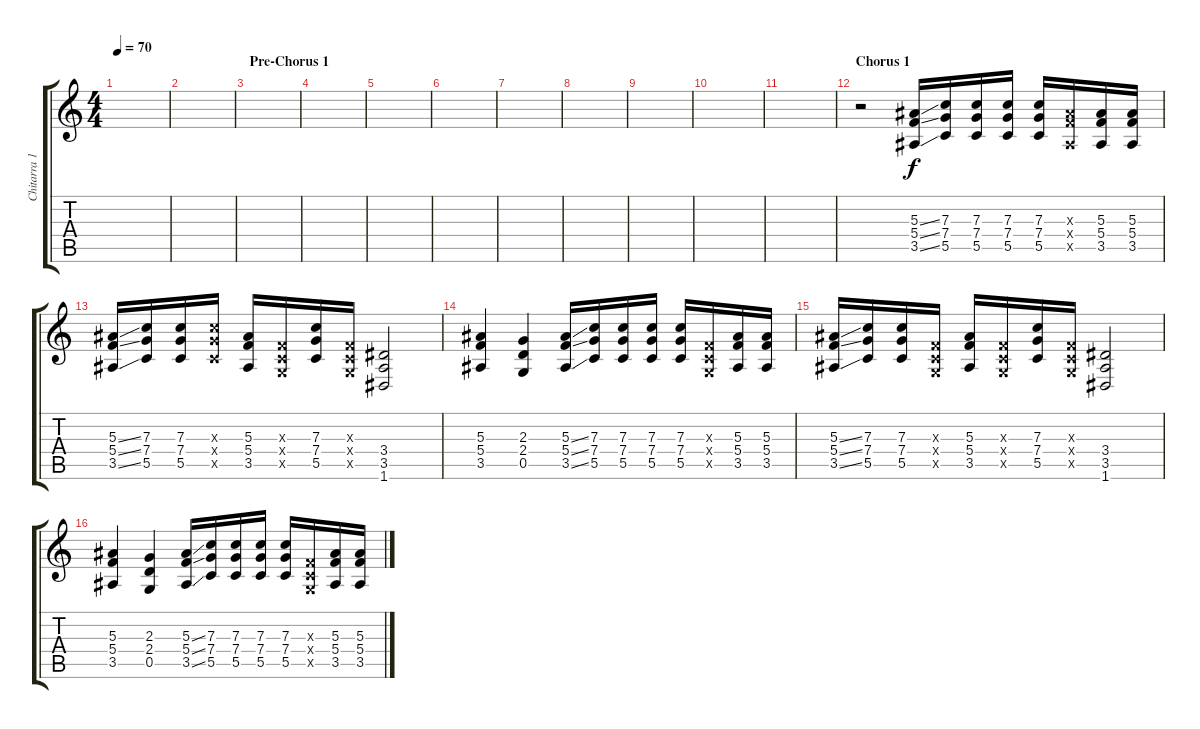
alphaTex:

\track ("Chitarra 1" "Chitarra 1") {instrument distortionguitar}
\staff {score tabs}
\tuning (D4 A3 F3 C3 G2 D2) {hide}
\ts (4 4)
\tempo 70
\clef g2
\ks c
|
|
\section ("" "Pre-Chorus 1")
|
|
|
|
|
|
|
|
|
\section ("" "Chorus 1")
r.2 (5.3{ss} 5.4{ss} 3.5{ss}).16 (7.3 7.4 5.5).16 (7.3 7.4 5.5).16 (7.3 7.4 5.5).16 (7.3 7.4 5.5).16 (5.3{x} 5.4{x} 3.5{x}).16 (5.3 5.4 3.5).16 (5.3 5.4 3.5).16 |
(5.3{ss} 5.4{ss} 3.5{ss}).16 (7.3 7.4 5.5).16 (7.3 7.4 5.5).16 (7.3{x} 7.4{x} 5.5{x}).16 (5.3 5.4 3.5).16 (0.3{x} 0.4{x} 0.5{x}).16 (7.3 7.4 5.5).16 (0.3{x} 0.4{x} 0.5{x}).16 (3.4 3.5 1.6).2 |
(5.3 5.4 3.5).4 (2.3 2.4 0.5).4 (5.3{ss} 5.4{ss} 3.5{ss}).16 (7.3 7.4 5.5).16 (7.3 7.4 5.5).16 (7.3 7.4 5.5).16 (7.3 7.4 5.5).16 (0.3{x} 0.4{x} 0.5{x}).16 (5.3 5.4 3.5).16 (5.3 5.4 3.5).16 |
(5.3{ss} 5.4{ss} 3.5{ss}).16 (7.3 7.4 5.5).16 (7.3 7.4 5.5).16 (0.3{x} 0.4{x} 0.5{x}).16 (5.3 5.4 3.5).16 (0.3{x} 0.4{x} 0.5{x}).16 (7.3 7.4 5.5).16 (0.3{x} 0.4{x} 0.5{x}).16 (3.4 3.5 1.6).2 |
(5.3 5.4 3.5).4 (2.3 2.4 0.5).4 (5.3{ss} 5.4{ss} 3.5{ss}).16 (7.3 7.4 5.5).16 (7.3 7.4 5.5).16 (7.3 7.4 5.5).16 (7.3 7.4 5.5).16 (0.3{x} 0.4{x} 0.5{x}).16 (5.3 5.4 3.5).16 (5.3 5.4 3.5).16
